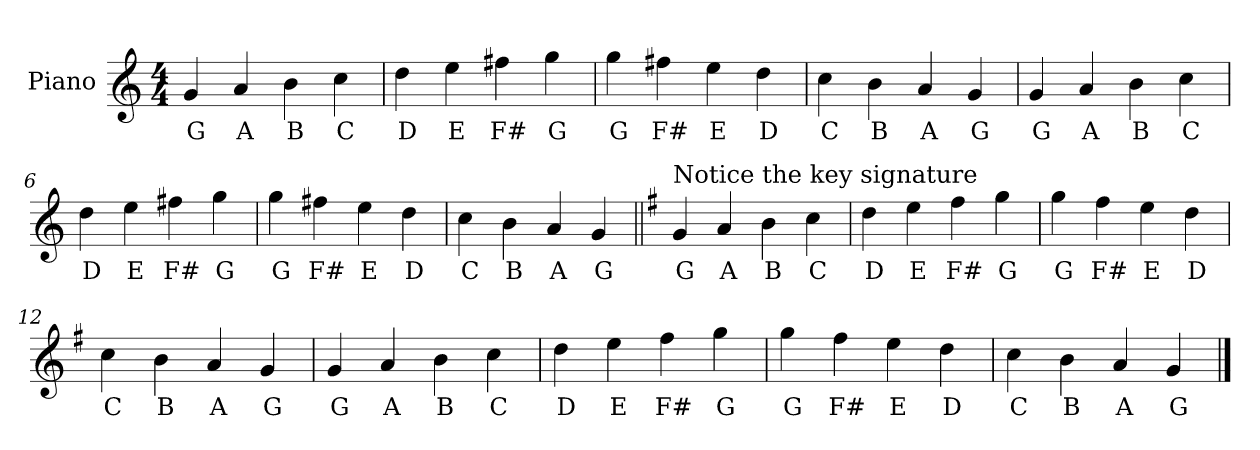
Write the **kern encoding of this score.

**kern	**text
*part1	*part1
*staff1	*staff1
*I"Piano	*
*I'Pno.	*
*clefG2	*
*k[]	*
*M4/4	*
=1	=1
!	!LO:LY:b
4g/	G
!	!LO:LY:b
4a/	A
!	!LO:LY:b
4b\	B
!	!LO:LY:b
4cc\	C
=2	=2
!	!LO:LY:b
4dd\	D
!	!LO:LY:b
4ee\	E
!	!LO:LY:b
4ff#X\	F#
!	!LO:LY:b
4gg\	G
=3	=3
!	!LO:LY:b
4gg\	G
!	!LO:LY:b
4ff#X\	F#
!	!LO:LY:b
4ee\	E
!	!LO:LY:b
4dd\	D
=4	=4
!	!LO:LY:b
4cc\	C
!	!LO:LY:b
4b\	B
!	!LO:LY:b
4a/	A
!	!LO:LY:b
4g/	G
=5	=5
!	!LO:LY:b
4g/	G
!	!LO:LY:b
4a/	A
!	!LO:LY:b
4b\	B
!	!LO:LY:b
4cc\	C
=6	=6
!	!LO:LY:b
4dd\	D
!	!LO:LY:b
4ee\	E
!	!LO:LY:b
4ff#X\	F#
!	!LO:LY:b
4gg\	G
=7	=7
!	!LO:LY:b
4gg\	G
!	!LO:LY:b
4ff#X\	F#
!	!LO:LY:b
4ee\	E
!	!LO:LY:b
4dd\	D
=8	=8
!	!LO:LY:b
4cc\	C
!	!LO:LY:b
4b\	B
!	!LO:LY:b
4a/	A
!	!LO:LY:b
4g/	G
!!LO:LB:g=z
=9||	=9||
*k[f#]	*
!LO:TX:a:t=Notice the key signature	!
!	!LO:LY:b
4g/	G
!	!LO:LY:b
4a/	A
!	!LO:LY:b
4b\	B
!	!LO:LY:b
4cc\	C
=10	=10
!	!LO:LY:b
4dd\	D
!	!LO:LY:b
4ee\	E
!	!LO:LY:b
4ff#\	F#
!	!LO:LY:b
4gg\	G
=11	=11
!	!LO:LY:b
4gg\	G
!	!LO:LY:b
4ff#\	F#
!	!LO:LY:b
4ee\	E
!	!LO:LY:b
4dd\	D
=12	=12
!	!LO:LY:b
4cc\	C
!	!LO:LY:b
4b\	B
!	!LO:LY:b
4a/	A
!	!LO:LY:b
4g/	G
=13	=13
!	!LO:LY:b
4g/	G
!	!LO:LY:b
4a/	A
!	!LO:LY:b
4b\	B
!	!LO:LY:b
4cc\	C
=14	=14
!	!LO:LY:b
4dd\	D
!	!LO:LY:b
4ee\	E
!	!LO:LY:b
4ff#\	F#
!	!LO:LY:b
4gg\	G
=15	=15
!	!LO:LY:b
4gg\	G
!	!LO:LY:b
4ff#\	F#
!	!LO:LY:b
4ee\	E
!	!LO:LY:b
4dd\	D
=16	=16
!	!LO:LY:b
4cc\	C
!	!LO:LY:b
4b\	B
!	!LO:LY:b
4a/	A
!	!LO:LY:b
4g/	G
==	==
*-	*-
